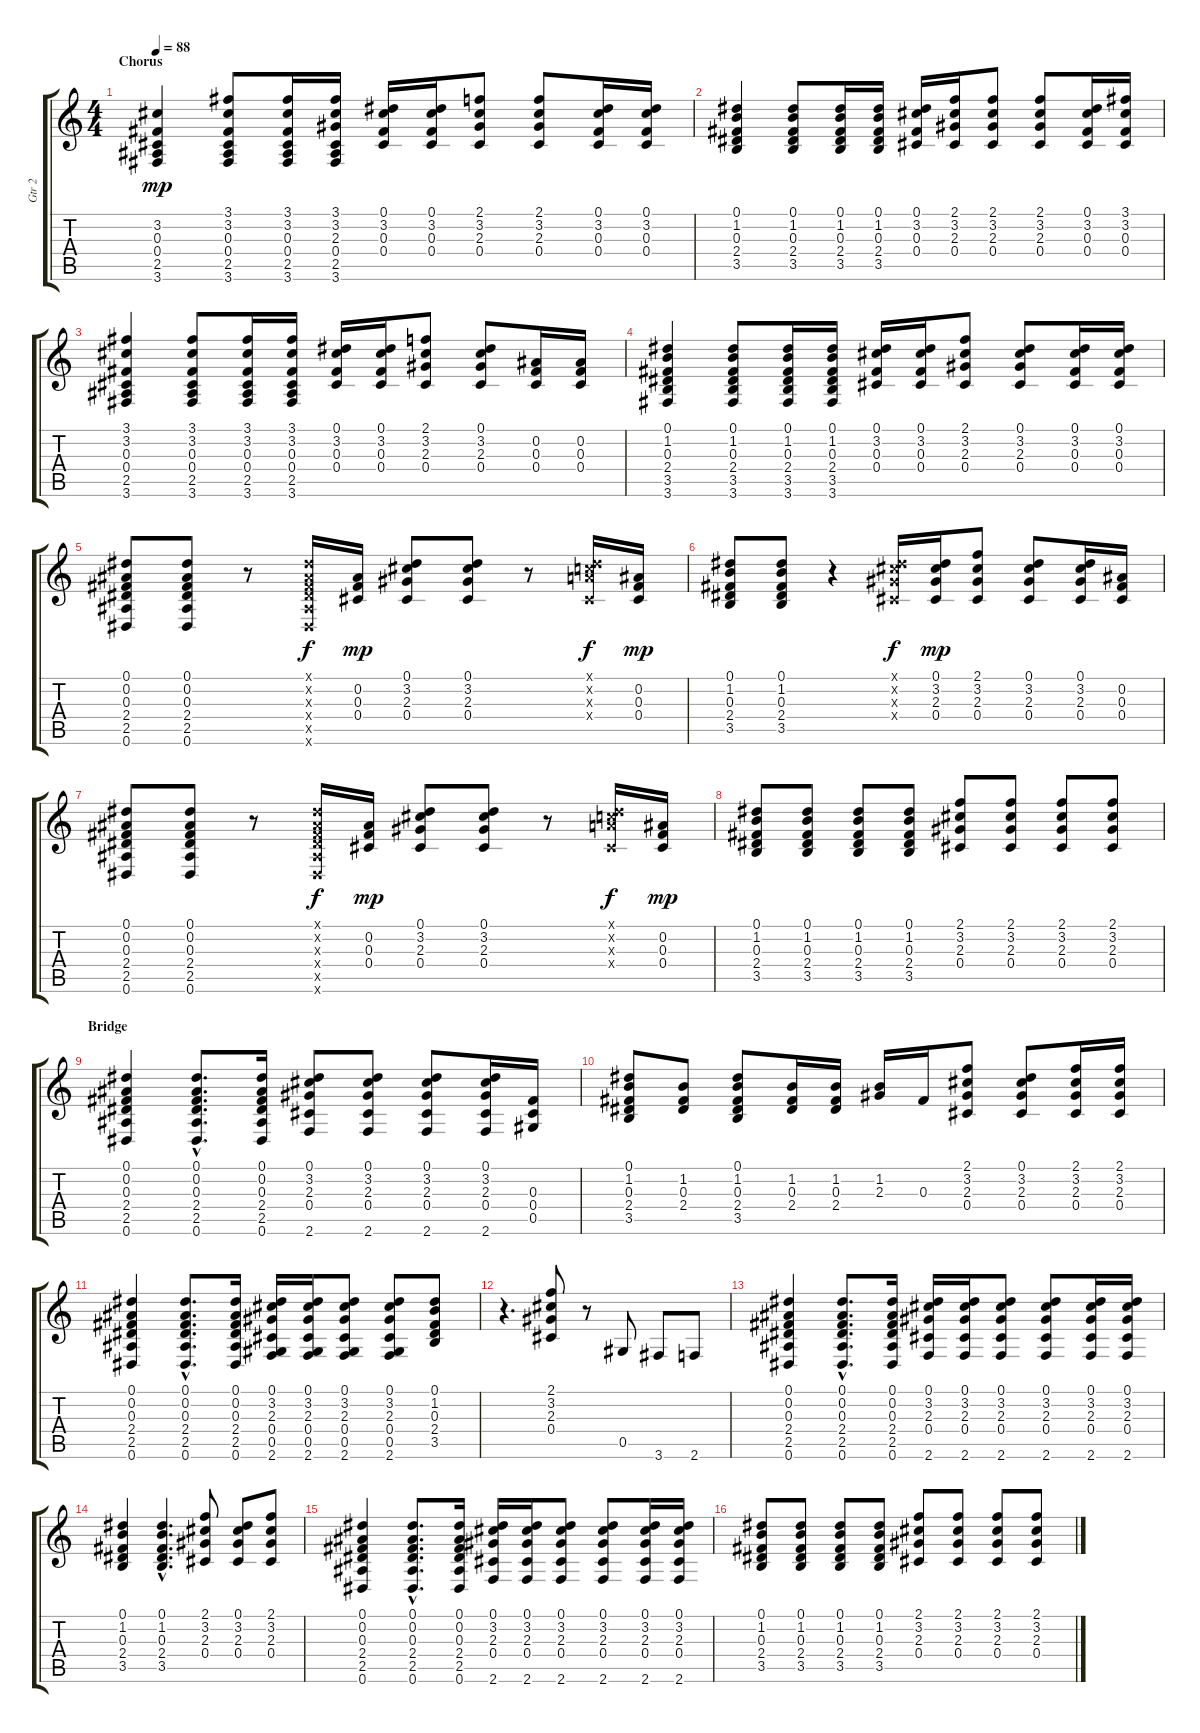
\track ("Gtr 2" "Gtr 2") {instrument electricguitarjazz}
\staff {score tabs}
\tuning (Eb4 Bb3 Gb3 Db3 Ab2 Eb2) {hide}
\ts (4 4)
\section ("" "Chorus")
\tempo 88
\clef g2
\ks c
(3.2 0.3 0.4 2.5 3.6).4{dy mp volume 12 instrument overdrivenguitar} (3.1 3.2 0.3 0.4 2.5 3.6).8 (3.1 3.2 0.3 0.4 2.5 3.6).16 (3.1 3.2 2.3 0.4 2.5 3.6).16 (0.1 3.2 0.3 0.4).16 (0.1 3.2 0.3 0.4).16 (2.1 3.2 2.3 0.4).8 (2.1 3.2 2.3 0.4).8 (0.1 3.2 0.3 0.4).16 (0.1 3.2 0.3 0.4).16 |
(0.1 1.2 0.3 2.4 3.5).4 (0.1 1.2 0.3 2.4 3.5).8 (0.1 1.2 0.3 2.4 3.5).16 (0.1 1.2 0.3 2.4 3.5).16 (0.1 3.2 0.3 0.4).16 (2.1 3.2 2.3 0.4).16 (2.1 3.2 2.3 0.4).8 (2.1 3.2 2.3 0.4).8 (0.1 3.2 0.3 0.4).16 (3.1 3.2 0.3 0.4).16 |
(3.1 3.2 0.3 0.4 2.5 3.6).4 (3.1 3.2 0.3 0.4 2.5 3.6).8 (3.1 3.2 0.3 0.4 2.5 3.6).16 (3.1 3.2 0.3 0.4 2.5 3.6).16 (0.1 3.2 0.3 0.4).16 (0.1 3.2 0.3 0.4).16 (2.1 3.2 2.3 0.4).8 (0.1 3.2 2.3 0.4).8 (0.2 0.3 0.4).16 (0.2 0.3 0.4).16 |
(0.1 1.2 0.3 2.4 3.5 3.6).4 (0.1 1.2 0.3 2.4 3.5 3.6).8 (0.1 1.2 0.3 2.4 3.5 3.6).16 (0.1 1.2 0.3 2.4 3.5 3.6).16 (0.1 3.2 0.3 0.4).16 (0.1 3.2 0.3 0.4).16 (2.1 3.2 2.3 0.4).8 (0.1 3.2 2.3 0.4).8 (0.1 3.2 0.3 0.4).16 (0.1 3.2 0.3 0.4).16 |
(0.1 0.2 0.3 2.4 2.5 0.6).8 (0.1 0.2 0.3 2.4 2.5 0.6).8 r.8 (0.1{x} 0.2{x} 0.3{x} 2.4{x} 2.5{x} 0.6{x}).16{dy f} (0.2 0.3 0.4).16{dy mp} (0.1 3.2 2.3 0.4).8 (0.1 3.2 2.3 0.4).8 r.8 (0.1{x} 2.2{x} 3.3{x} 0.4{x}).16{dy f} (0.2 0.3 0.4).16{dy mp} |
(0.1 1.2 0.3 2.4 3.5).8 (0.1 1.2 0.3 2.4 3.5).8 r.4 (0.1{x} 3.2{x} 2.3{x} 0.4{x}).16{dy f} (0.1 3.2 2.3 0.4).16{dy mp} (2.1 3.2 2.3 0.4).8 (0.1 3.2 2.3 0.4).8 (0.1 3.2 2.3 0.4).16 (0.2 0.3 0.4).16 |
(0.1 0.2 0.3 2.4 2.5 0.6).8 (0.1 0.2 0.3 2.4 2.5 0.6).8 r.8 (0.1{x} 0.2{x} 0.3{x} 2.4{x} 2.5{x} 0.6{x}).16{dy f} (0.2 0.3 0.4).16{dy mp} (0.1 3.2 2.3 0.4).8 (0.1 3.2 2.3 0.4).8 r.8 (0.1{x} 2.2{x} 3.3{x} 0.4{x}).16{dy f} (0.2 0.3 0.4).16{dy mp} |
(0.1 1.2 0.3 2.4 3.5).8 (0.1 1.2 0.3 2.4 3.5).8 (0.1 1.2 0.3 2.4 3.5).8 (0.1 1.2 0.3 2.4 3.5).8 (2.1 3.2 2.3 0.4).8 (2.1 3.2 2.3 0.4).8 (2.1 3.2 2.3 0.4).8 (2.1 3.2 2.3 0.4).8 |
\section ("" "Bridge")
(0.1 0.2 0.3 2.4 2.5 0.6).4 (0.1{hac} 0.2{hac} 0.3{hac} 2.4{hac} 2.5{hac} 0.6{hac}).8{d} (0.1 0.2 0.3 2.4 2.5 0.6).16 (0.1 3.2 2.3 0.4 2.6).8 (0.1 3.2 2.3 0.4 2.6).8 (0.1 3.2 2.3 0.4 2.6).8 (0.1 3.2 2.3 0.4 2.6).16 (0.3 0.4 0.5).16 |
(0.1 1.2 0.3 2.4 3.5).8 (1.2 0.3 2.4).8 (0.1 1.2 0.3 2.4 3.5).8 (1.2 0.3 2.4).16 (1.2 0.3 2.4).16 (1.2 2.3).16 0.3.16 (2.1 3.2 2.3 0.4).8 (0.1 3.2 2.3 0.4).8 (2.1 3.2 2.3 0.4).16 (2.1 3.2 2.3 0.4).16 |
(0.1 0.2 0.3 2.4 2.5 0.6).4 (0.1{hac} 0.2{hac} 0.3{hac} 2.4{hac} 2.5{hac} 0.6{hac}).8{d} (0.1 0.2 0.3 2.4 2.5 0.6).16 (0.1 3.2 2.3 0.4 0.5 2.6).16 (0.1 3.2 2.3 0.4 0.5 2.6).16 (0.1 3.2 2.3 0.4 0.5 2.6).8 (0.1 3.2 2.3 0.4 0.5 2.6).8 (0.1 1.2 0.3 2.4 3.5).8 |
r.4{d} (2.1 3.2 2.3 0.4).8 r.8 0.5.8 3.6.8 2.6.8 |
(0.1 0.2 0.3 2.4 2.5 0.6).4 (0.1{hac} 0.2{hac} 0.3{hac} 2.4{hac} 2.5{hac} 0.6{hac}).8{d} (0.1 0.2 0.3 2.4 2.5 0.6).16 (0.1 3.2 2.3 0.4 2.6).16 (0.1 3.2 2.3 0.4 2.6).16 (0.1 3.2 2.3 0.4 2.6).8 (0.1 3.2 2.3 0.4 2.6).8 (0.1 3.2 2.3 0.4 2.6).16 (0.1 3.2 2.3 0.4 2.6).16 |
(0.1 1.2 0.3 2.4 3.5).4 (0.1{hac} 1.2{hac} 0.3{hac} 2.4{hac} 3.5{hac}).4{d} (2.1 3.2 2.3 0.4).8 (0.1 3.2 2.3 0.4).8 (2.1 3.2 2.3 0.4).8 |
(0.1 0.2 0.3 2.4 2.5 0.6).4 (0.1{hac} 0.2{hac} 0.3{hac} 2.4{hac} 2.5{hac} 0.6{hac}).8{d} (0.1 0.2 0.3 2.4 2.5 0.6).16 (0.1 3.2 2.3 0.4 2.6).16 (0.1 3.2 2.3 0.4 2.6).16 (0.1 3.2 2.3 0.4 2.6).8 (0.1 3.2 2.3 0.4 2.6).8 (0.1 3.2 2.3 0.4 2.6).16 (0.1 3.2 2.3 0.4 2.6).16 |
(0.1 1.2 0.3 2.4 3.5).8 (0.1 1.2 0.3 2.4 3.5).8 (0.1 1.2 0.3 2.4 3.5).8 (0.1 1.2 0.3 2.4 3.5).8 (2.1 3.2 2.3 0.4).8 (2.1 3.2 2.3 0.4).8 (2.1 3.2 2.3 0.4).8 (2.1 3.2 2.3 0.4).8
